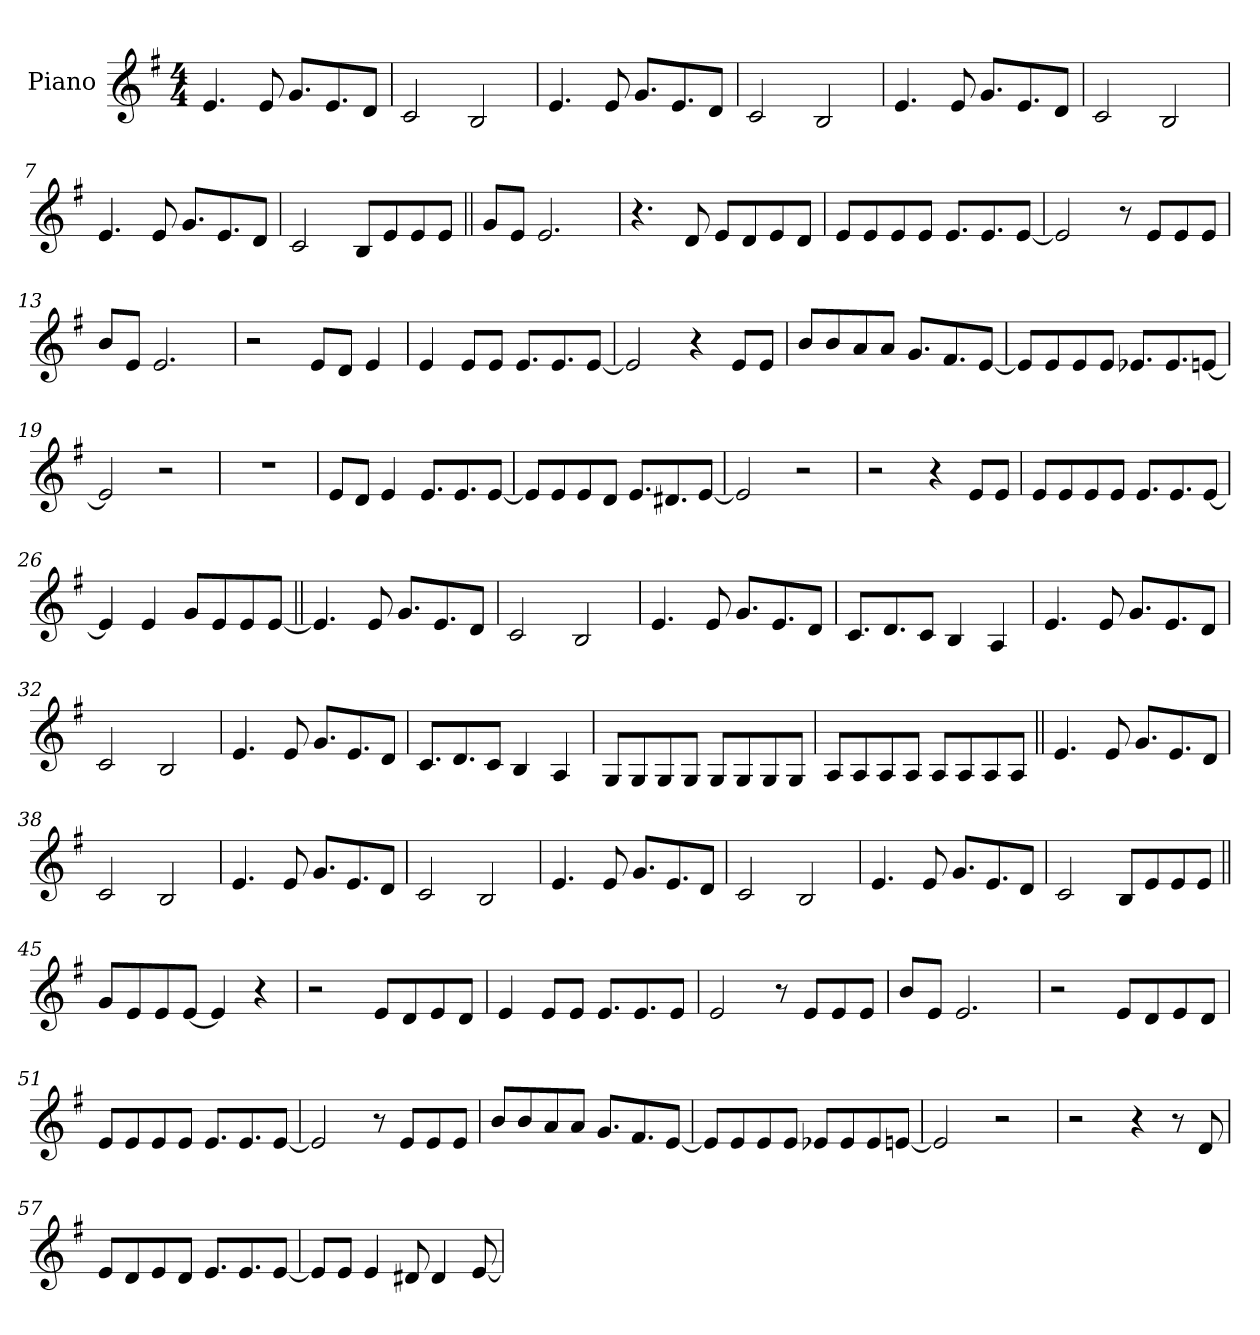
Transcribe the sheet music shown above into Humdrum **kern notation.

**kern
*part1
*staff1
*I"Piano
*I'Pno.
*clefG2
*k[f#]
*M4/4
*MM140
=1
4.e!
8e!
8.g!L
8.e!
8d!J
=2
2c!
2B!
=3
4.e!
8e!
8.g!L
8.e!
8d!J
=4
2c!
2B!
=5
4.e!
8e!
8.g!L
8.e!
8d!J
=6
2c!
2B!
=7
4.e!
8e!
8.g!L
8.e!
8d!J
=8
2c!
8B!L
8e
8e
8eJ
=9||
8gL
8eJ
2.e
=10
4.r
8d
8eL
8d
8e
8dJ
=11
8eL
8e
8e
8eJ
8.eL
8.e
[8eJ
=12
2e]
8r
8eL
8e
8eJ
=13
8bL
8eJ
2.e
=14
2r
8eL
8dJ
4e
=15
4e
8eL
8eJ
8.eL
8.e
[8eJ
=16
2e]
4r
8eL
8eJ
=17
8bL
8b
8a
8aJ
8.gL
8.f#
[8eJ
=18
8eL]
8e
8e
8eJ
8.e-XL
8.e-
[8enJ
=19
2e]
2r
=20
1r
=21
8eL
8dJ
4e
8.eL
8.e
[8eJ
=22
8eL]
8e
8e
8dJ
8.eL
8.d#X
[8eJ
=23
2e]
2r
=24
2r
4r
8eL
8eJ
=25
8eL
8e
8e
8eJ
8.eL
8.e
[8eJ
=26
4e]
4e
8gL
8e
8e
[8eJ
=27||
4.e]
8e
8.gL
8.e
8dJ
=28
2c
2B
=29
4.e
8e
8.gL
8.e
8dJ
=30
8.cL
8.d
8cJ
4B
4A
=31
4.e
8e
8.gL
8.e
8dJ
=32
2c
2B
=33
4.e
8e
8.gL
8.e
8dJ
=34
8.cL
8.d
8cJ
4B
4A
=35
8GL
8G
8G
8GJ
8GL
8G
8G
8GJ
=36
8AL
8A
8A
8AJ
8AL
8A
8A
8AJ
=37||
4.e!
8e!
8.g!L
8.e!
8d!J
=38
2c!
2B!
=39
4.e!
8e!
8.g!L
8.e!
8d!J
=40
2c!
2B!
=41
4.e!
8e!
8.g!L
8.e!
8d!J
=42
2c!
2B!
=43
4.e!
8e!
8.g!L
8.e!
8d!J
=44
2c!
8B!L
8e
8e
8eJ
=45||
8gL
8e
8e
[8eJ
4e]
4r
=46
2r
8eL
8d
8e
8dJ
=47
4e
8eL
8eJ
8.eL
8.e
8eJ
=48
2e
8r
8eL
8e
8eJ
=49
8bL
8eJ
2.e
=50
2r
8eL
8d
8e
8dJ
=51
8eL
8e
8e
8eJ
8.eL
8.e
[8eJ
=52
2e]
8r
8eL
8e
8eJ
=53
8bL
8b
8a
8aJ
8.gL
8.f#
[8eJ
=54
8eL]
8e
8e
8eJ
8e-XL
8e-
8e-
[8enJ
=55
2e]
2r
=56
2r
4r
8r
8d
=57
8eL
8d
8e
8dJ
8.eL
8.e
[8eJ
=58
8eL]
8eJ
4e
8d#X
4d#
[8e
=
*-
